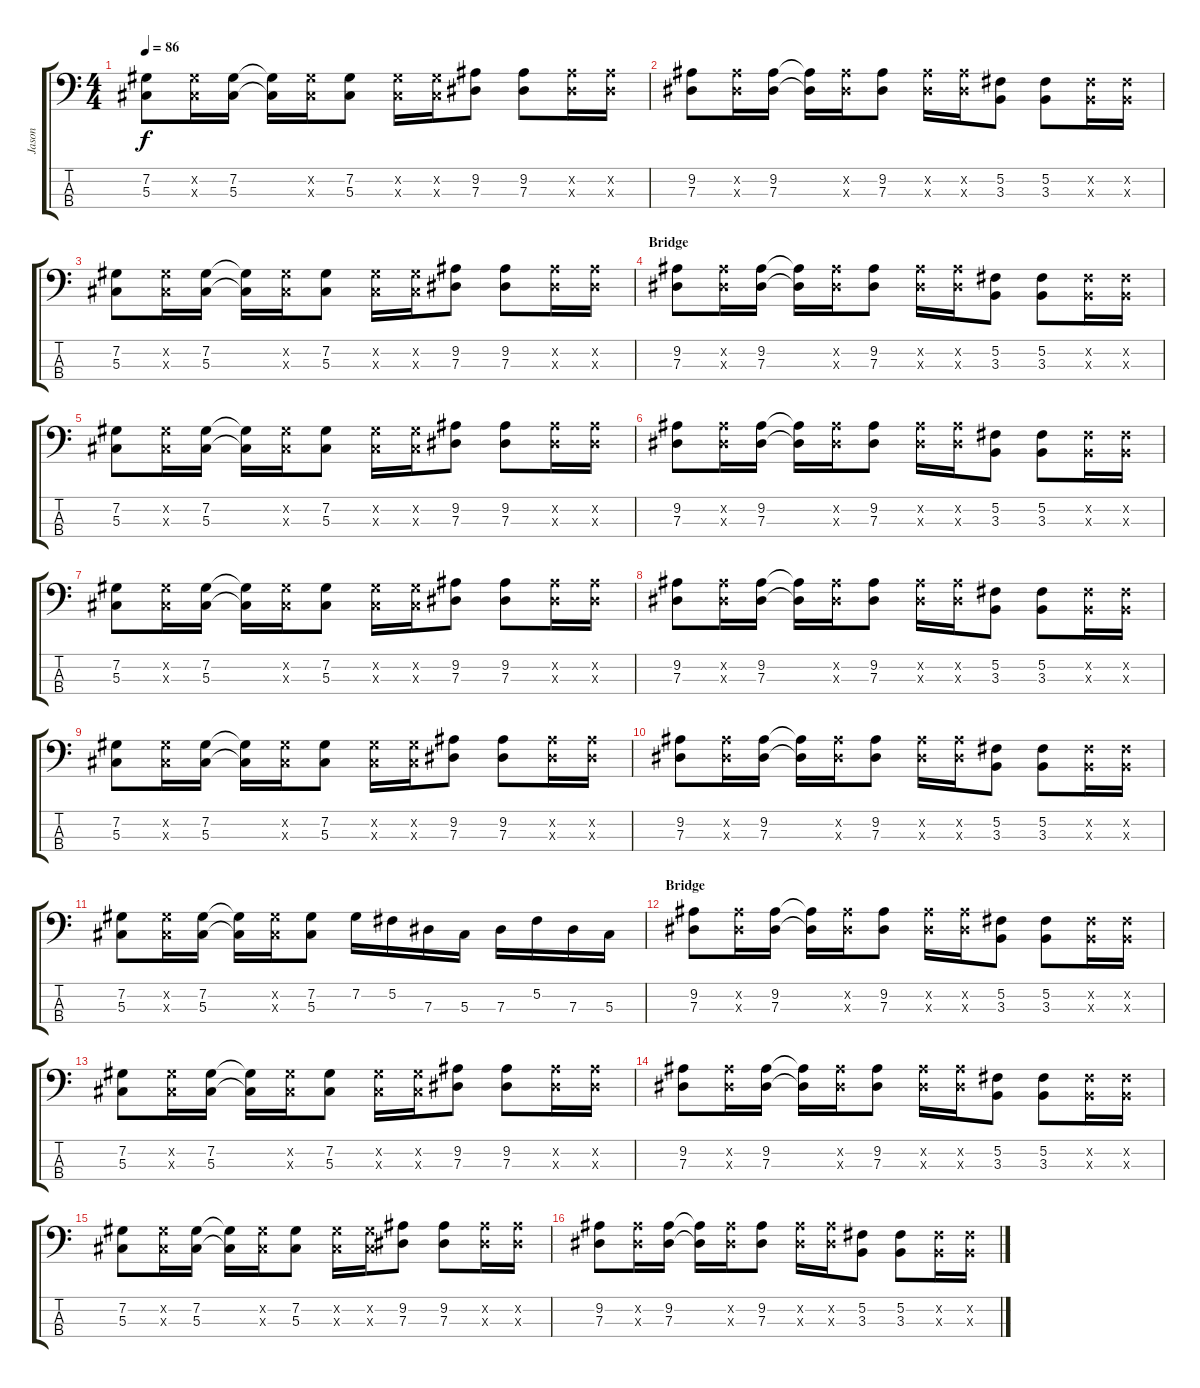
\track ("Jason" "Jason") {instrument electricbasspick}
\staff {score tabs}
\tuning (Gb2 Db2 Ab1 Eb1) {hide}
\ts (4 4)
\tempo 86
\clef f4
\ks c
(7.2 5.3).8{dy f} (7.2{x} 5.3{x}).16 (7.2 5.3).16 (7.2{t} 5.3{t}).16 (7.2{x} 5.3{x}).16 (7.2 5.3).8 (7.2{x} 5.3{x}).16 (7.2{x} 5.3{x}).16 (9.2 7.3).8 (9.2 7.3).8 (9.2{x} 7.3{x}).16 (9.2{x} 7.3{x}).16 |
(9.2 7.3).8 (9.2{x} 7.3{x}).16 (9.2 7.3).16 (9.2{t} 7.3{t}).16 (9.2{x} 7.3{x}).16 (9.2 7.3).8 (9.2{x} 7.3{x}).16 (9.2{x} 7.3{x}).16 (5.2 3.3).8 (5.2 3.3).8 (5.2{x} 3.3{x}).16 (5.2{x} 3.3{x}).16 |
(7.2 5.3).8 (7.2{x} 5.3{x}).16 (7.2 5.3).16 (7.2{t} 5.3{t}).16 (7.2{x} 5.3{x}).16 (7.2 5.3).8 (7.2{x} 5.3{x}).16 (7.2{x} 5.3{x}).16 (9.2 7.3).8 (9.2 7.3).8 (9.2{x} 7.3{x}).16 (9.2{x} 7.3{x}).16 |
\section ("" "Bridge")
(9.2 7.3).8 (9.2{x} 7.3{x}).16 (9.2 7.3).16 (9.2{t} 7.3{t}).16 (9.2{x} 7.3{x}).16 (9.2 7.3).8 (9.2{x} 7.3{x}).16 (9.2{x} 7.3{x}).16 (5.2 3.3).8 (5.2 3.3).8 (5.2{x} 3.3{x}).16 (5.2{x} 3.3{x}).16 |
(7.2 5.3).8 (7.2{x} 5.3{x}).16 (7.2 5.3).16 (7.2{t} 5.3{t}).16 (7.2{x} 5.3{x}).16 (7.2 5.3).8 (7.2{x} 5.3{x}).16 (7.2{x} 5.3{x}).16 (9.2 7.3).8 (9.2 7.3).8 (9.2{x} 7.3{x}).16 (9.2{x} 7.3{x}).16 |
(9.2 7.3).8 (9.2{x} 7.3{x}).16 (9.2 7.3).16 (9.2{t} 7.3{t}).16 (9.2{x} 7.3{x}).16 (9.2 7.3).8 (9.2{x} 7.3{x}).16 (9.2{x} 7.3{x}).16 (5.2 3.3).8 (5.2 3.3).8 (5.2{x} 3.3{x}).16 (5.2{x} 3.3{x}).16 |
(7.2 5.3).8 (7.2{x} 5.3{x}).16 (7.2 5.3).16 (7.2{t} 5.3{t}).16 (7.2{x} 5.3{x}).16 (7.2 5.3).8 (7.2{x} 5.3{x}).16 (7.2{x} 5.3{x}).16 (9.2 7.3).8 (9.2 7.3).8 (9.2{x} 7.3{x}).16 (9.2{x} 7.3{x}).16 |
(9.2 7.3).8 (9.2{x} 7.3{x}).16 (9.2 7.3).16 (9.2{t} 7.3{t}).16 (9.2{x} 7.3{x}).16 (9.2 7.3).8 (9.2{x} 7.3{x}).16 (9.2{x} 7.3{x}).16 (5.2 3.3).8 (5.2 3.3).8 (5.2{x} 3.3{x}).16 (5.2{x} 3.3{x}).16 |
(7.2 5.3).8 (7.2{x} 5.3{x}).16 (7.2 5.3).16 (7.2{t} 5.3{t}).16 (7.2{x} 5.3{x}).16 (7.2 5.3).8 (7.2{x} 5.3{x}).16 (7.2{x} 5.3{x}).16 (9.2 7.3).8 (9.2 7.3).8 (9.2{x} 7.3{x}).16 (9.2{x} 7.3{x}).16 |
(9.2 7.3).8 (9.2{x} 7.3{x}).16 (9.2 7.3).16 (9.2{t} 7.3{t}).16 (9.2{x} 7.3{x}).16 (9.2 7.3).8 (9.2{x} 7.3{x}).16 (9.2{x} 7.3{x}).16 (5.2 3.3).8 (5.2 3.3).8 (5.2{x} 3.3{x}).16 (5.2{x} 3.3{x}).16 |
(7.2 5.3).8 (7.2{x} 5.3{x}).16 (7.2 5.3).16 (7.2{t} 5.3{t}).16 (7.2{x} 5.3{x}).16 (7.2 5.3).8 7.2.16 5.2.16 7.3.16 5.3.16 7.3.16 5.2.16 7.3.16 5.3.16 |
\section ("" "Bridge")
(9.2 7.3).8 (9.2{x} 7.3{x}).16 (9.2 7.3).16 (9.2{t} 7.3{t}).16 (9.2{x} 7.3{x}).16 (9.2 7.3).8 (9.2{x} 7.3{x}).16 (9.2{x} 7.3{x}).16 (5.2 3.3).8 (5.2 3.3).8 (5.2{x} 3.3{x}).16 (5.2{x} 3.3{x}).16 |
(7.2 5.3).8 (7.2{x} 5.3{x}).16 (7.2 5.3).16 (7.2{t} 5.3{t}).16 (7.2{x} 5.3{x}).16 (7.2 5.3).8 (7.2{x} 5.3{x}).16 (7.2{x} 5.3{x}).16 (9.2 7.3).8 (9.2 7.3).8 (9.2{x} 7.3{x}).16 (9.2{x} 7.3{x}).16 |
(9.2 7.3).8 (9.2{x} 7.3{x}).16 (9.2 7.3).16 (9.2{t} 7.3{t}).16 (9.2{x} 7.3{x}).16 (9.2 7.3).8 (9.2{x} 7.3{x}).16 (9.2{x} 7.3{x}).16 (5.2 3.3).8 (5.2 3.3).8 (5.2{x} 3.3{x}).16 (5.2{x} 3.3{x}).16 |
(7.2 5.3).8 (7.2{x} 5.3{x}).16 (7.2 5.3).16 (7.2{t} 5.3{t}).16 (7.2{x} 5.3{x}).16 (7.2 5.3).8 (7.2{x} 5.3{x}).16 (7.2{x} 5.3{x}).16 (9.2 7.3).8 (9.2 7.3).8 (9.2{x} 7.3{x}).16 (9.2{x} 7.3{x}).16 |
(9.2 7.3).8 (9.2{x} 7.3{x}).16 (9.2 7.3).16 (9.2{t} 7.3{t}).16 (9.2{x} 7.3{x}).16 (9.2 7.3).8 (9.2{x} 7.3{x}).16 (9.2{x} 7.3{x}).16 (5.2 3.3).8 (5.2 3.3).8 (5.2{x} 3.3{x}).16 (5.2{x} 3.3{x}).16
